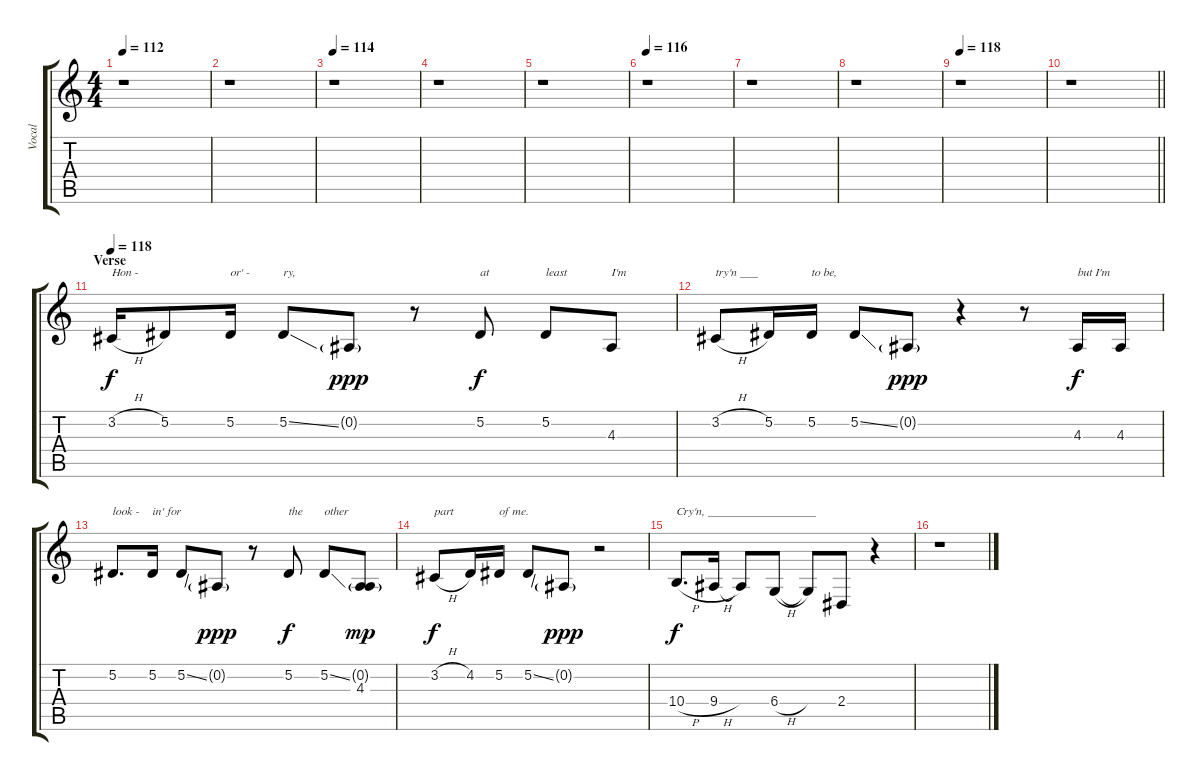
\track ("Vocal" "Vocal") {instrument flute}
\staff {score tabs}
\tuning (Eb4 Bb3 Gb3 Db3 Ab2 Eb2) {hide}
\ts (4 4)
\tempo 112
\clef g2
\ks c
r.1{dy f} |
r.1 |
\tempo 114
r.1 |
r.1 |
r.1 |
\tempo 116
r.1 |
r.1 |
r.1 |
\tempo 118
r.1 |
\barLineRight lightlight
r.1 |
\section ("" "Verse")
\tempo 118
3.2{h}.16{txt "Hon -"} 5.2.8 5.2.16{txt "or' -"} 5.2{ss}.8{txt "ry,"} 0.2{g}.8{dy ppp} r.8 5.2.8{txt "at" dy f} 5.2.8{txt "least"} 4.3.8{txt "I'm"} |
3.2{h}.8{txt "try'n ___"} 5.2.16 5.2.16{txt "to be,"} 5.2{ss}.8 0.2{g}.8{dy ppp} r.4 r.8 4.3.16{txt "but I'm" dy f} 4.3.16 |
5.2.8{d txt "look -"} 5.2.16{txt "in' for"} 5.2{ss}.8 0.2{g}.8{dy ppp} r.8 5.2.8{txt "the" dy f} 5.2{ss}.8{txt "other"} (0.2{g} 4.3).8{dy mp} |
3.2{h}.8{txt "part" dy f} 4.2.16 5.2.16{txt "of me."} 5.2{ss}.8 0.2{g}.8{dy ppp} r.2 |
10.4{h}.8{d txt "Cry'n, __________________" dy f} 9.4{h}.16 9.4{t}.8 6.4{h}.8 6.4{t}.8 2.4.8 r.4 |
r.1
